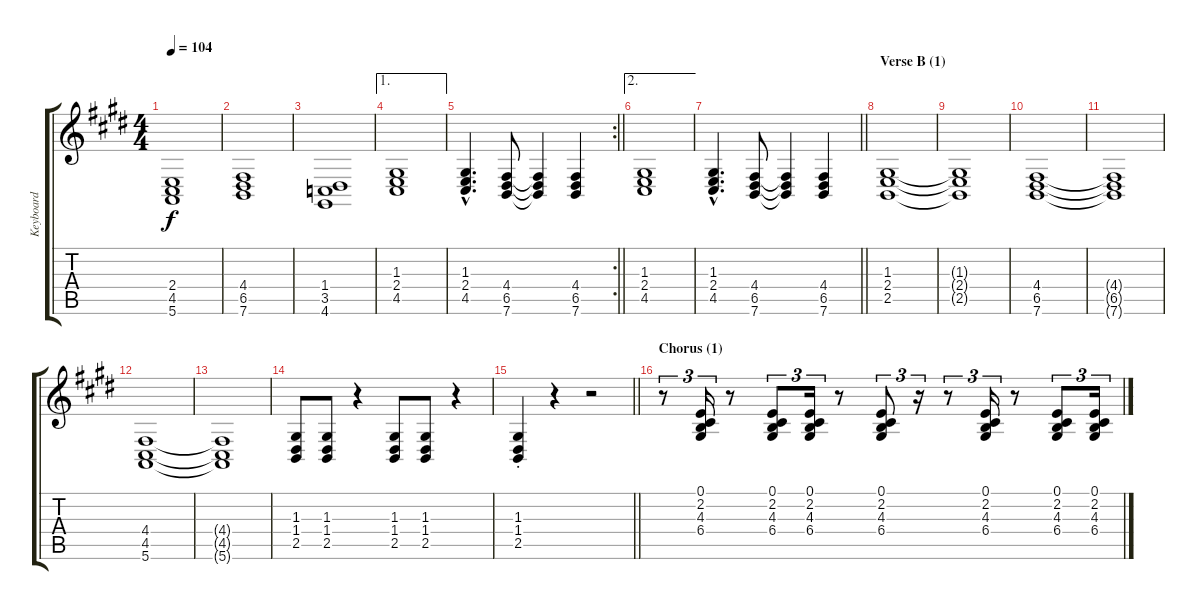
\track ("Keyboard" "Keyboard") {instrument drawbarorgan}
\staff {score tabs}
\tuning (E4 B3 G3 D3 A2 E2) {hide}
\ts (4 4)
\tempo 104
\clef g2
\ks c#minor
(2.4{t} 4.5{t} 5.6{t}).1{dy f} |
(4.4 6.5 7.6).1 |
(1.4 3.5 4.6).1 |
\ae 1
(1.3 2.4 4.5).1 |
\rc 2
\barLineRight lightlight
(1.3{hac} 2.4{hac} 4.5{hac}).4{d} (4.4 6.5 7.6).8 (4.4{t} 6.5{t} 7.6{t}).4 (4.4 6.5 7.6).4 |
\ae 2
(1.3 2.4 4.5).1 |
\barLineRight lightlight
(1.3{hac} 2.4{hac} 4.5{hac}).4{d} (4.4 6.5 7.6).8 (4.4{t} 6.5{t} 7.6{t}).4 (4.4 6.5 7.6).4 |
\section ("" "Verse B (1)")
(1.3 2.4 2.5).1 |
(1.3{t} 2.4{t} 2.5{t}).1 |
(4.4 6.5 7.6).1 |
(4.4{t} 6.5{t} 7.6{t}).1 |
(4.4 4.5 5.6).1 |
(4.4{t} 4.5{t} 5.6{t}).1 |
(1.3 1.4 2.5).8 (1.3 1.4 2.5).8 r.4 (1.3 1.4 2.5).8 (1.3 1.4 2.5).8 r.4 |
\barLineRight lightlight
(1.3{st} 1.4{st} 2.5{st}).4 r.4 r.2 |
\section ("" "Chorus (1)")
r.8{tu (3 2) instrument drawbarorgan} (0.1 2.2 4.3 6.4).16{tu (3 2)} r.8 (0.1 2.2 4.3 6.4).8{tu (3 2)} (0.1 2.2 4.3 6.4).16{tu (3 2)} r.8 (0.1 2.2 4.3 6.4).8{tu (3 2)} r.16{tu (3 2)} r.8{tu (3 2)} (0.1 2.2 4.3 6.4).16{tu (3 2)} r.8 (0.1 2.2 4.3 6.4).8{tu (3 2)} (0.1 2.2 4.3 6.4).16{tu (3 2)}
